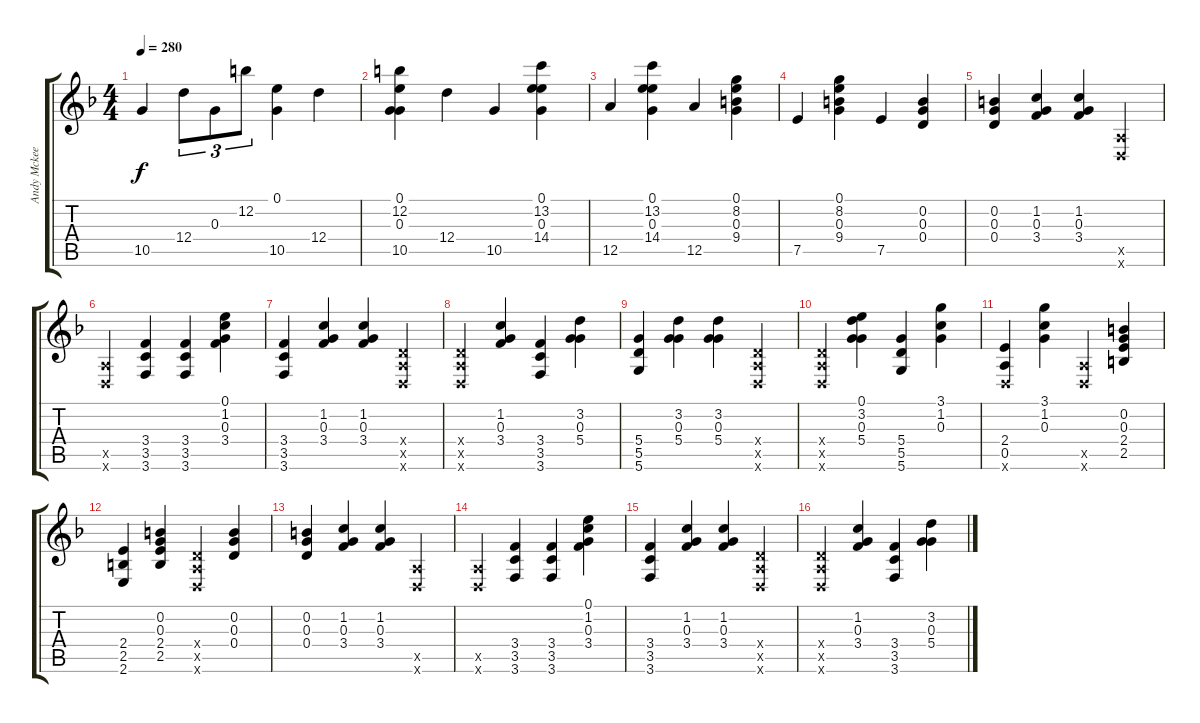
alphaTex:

\track ("Andy Mckee" "Andy Mckee") {instrument acousticguitarsteel}
\staff {score tabs}
\tuning (E4 B3 G3 D3 A2 D2) {hide}
\ts (4 4)
\tempo 280
\clef g2
\ks f
10.5.4{dy f} 12.4.8{tu (3 2)} 0.3.8{tu (3 2)} 12.2.8{tu (3 2)} (0.1 10.5).4 12.4.4 |
(0.1 12.2 0.3 10.5).4 12.4.4 10.5.4 (0.1 13.2 0.3 14.4).4 |
12.5.4 (0.1 13.2 0.3 14.4).4 12.5.4 (0.1 8.2 0.3 9.4).4 |
7.5.4 (0.1 8.2 0.3 9.4).4 7.5.4 (0.2 0.3 0.4).4 |
(0.2 0.3 0.4).4 (1.2 0.3 3.4).4 (1.2 0.3 3.4).4 (0.5{x} 0.6{x}).4 |
(0.5{x} 0.6{x}).4 (3.4 3.5 3.6).4 (3.4 3.5 3.6).4 (0.1 1.2 0.3 3.4).4 |
(3.4 3.5 3.6).4 (1.2 0.3 3.4).4 (1.2 0.3 3.4).4 (0.4{x} 0.5{x} 0.6{x}).4 |
(0.4{x} 0.5{x} 0.6{x}).4 (1.2 0.3 3.4).4 (3.4 3.5 3.6).4 (3.2 0.3 5.4).4 |
(5.4 5.5 5.6).4 (3.2 0.3 5.4).4 (3.2 0.3 5.4).4 (0.4{x} 0.5{x} 0.6{x}).4 |
(0.4{x} 0.5{x} 0.6{x}).4 (0.1 3.2 0.3 5.4).4 (5.4 5.5 5.6).4 (3.1 1.2 0.3).4 |
(2.4 0.5 0.6{x}).4 (3.1 1.2 0.3).4 (0.5{x} 0.6{x}).4 (0.2 0.3 2.4 2.5).4 |
(2.4 2.5 2.6).4 (0.2 0.3 2.4 2.5).4 (0.4{x} 0.5{x} 0.6{x}).4 (0.2 0.3 0.4).4 |
(0.2 0.3 0.4).4 (1.2 0.3 3.4).4 (1.2 0.3 3.4).4 (0.5{x} 0.6{x}).4 |
(0.5{x} 0.6{x}).4 (3.4 3.5 3.6).4 (3.4 3.5 3.6).4 (0.1 1.2 0.3 3.4).4 |
(3.4 3.5 3.6).4 (1.2 0.3 3.4).4 (1.2 0.3 3.4).4 (0.4{x} 0.5{x} 0.6{x}).4 |
(0.4{x} 0.5{x} 0.6{x}).4 (1.2 0.3 3.4).4 (3.4 3.5 3.6).4 (3.2 0.3 5.4).4
